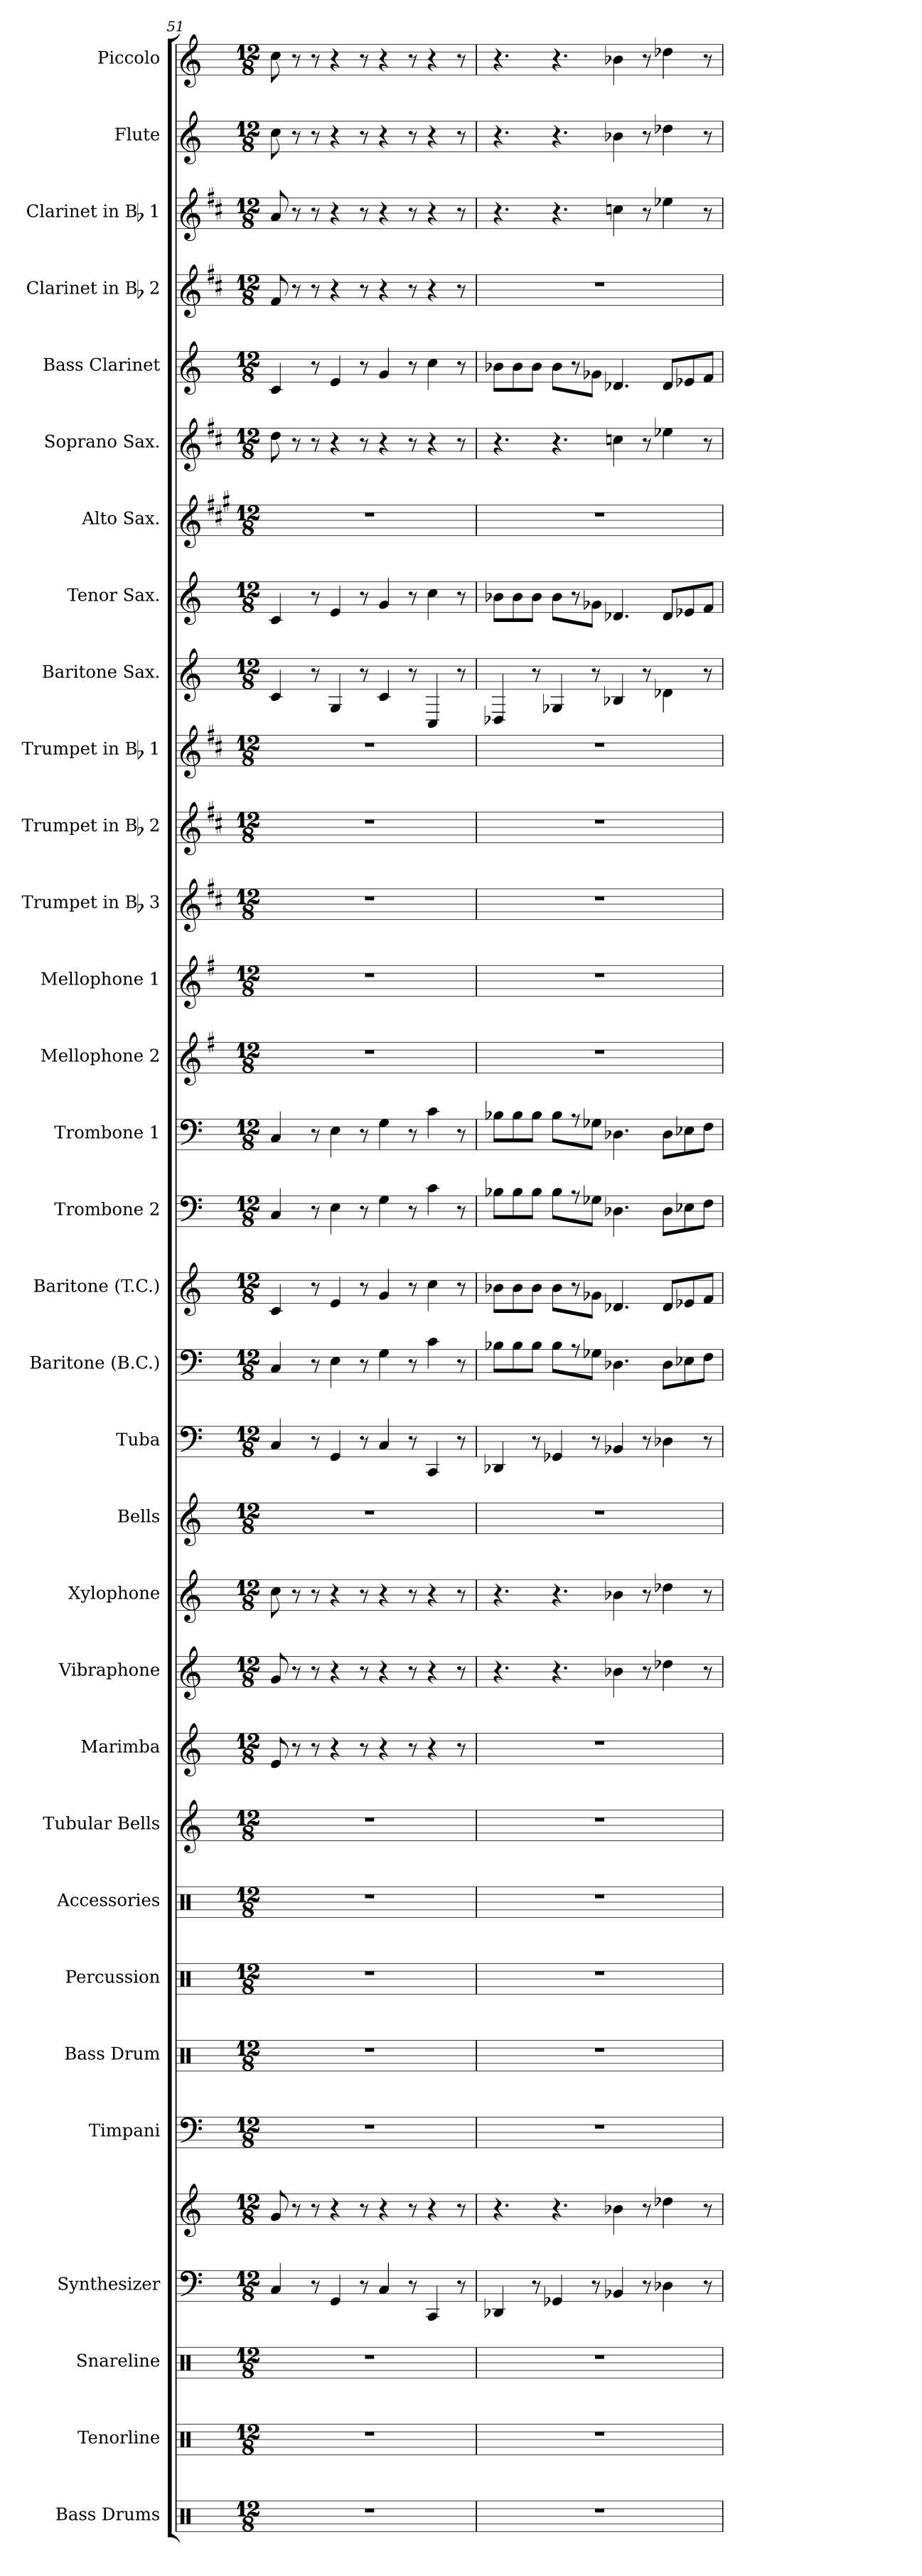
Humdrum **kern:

**kern	**kern	**kern	**kern	**kern	**kern	**kern	**kern	**kern	**kern	**kern	**kern	**kern	**kern	**kern	**kern	**kern	**kern	**kern	**kern	**kern	**kern	**kern	**kern	**kern	**kern	**kern	**kern	**kern	**kern	**kern	**kern	**kern
*part32	*part31	*part30	*part29	*part29	*part28	*part27	*part26	*part25	*part24	*part23	*part22	*part21	*part20	*part19	*part18	*part17	*part16	*part15	*part14	*part13	*part12	*part11	*part10	*part9	*part8	*part7	*part6	*part5	*part4	*part3	*part2	*part1
*staff33	*staff32	*staff31	*staff30	*staff29	*staff28	*staff27	*staff26	*staff25	*staff24	*staff23	*staff22	*staff21	*staff20	*staff19	*staff18	*staff17	*staff16	*staff15	*staff14	*staff13	*staff12	*staff11	*staff10	*staff9	*staff8	*staff7	*staff6	*staff5	*staff4	*staff3	*staff2	*staff1
*I"Bass Drums	*I"Tenorline	*I"Snareline	*I"Synthesizer	*	*I"Timpani	*I"Bass Drum	*I"Percussion	*I"Accessories	*I"Tubular Bells	*I"Marimba	*I"Vibraphone	*I"Xylophone	*I"Bells	*I"Tuba	*I"Baritone (B.C.)	*I"Baritone (T.C.)	*I"Trombone 2	*I"Trombone 1	*I"Mellophone 2	*I"Mellophone 1	*I"Trumpet in Bb 3	*I"Trumpet in Bb 2	*I"Trumpet in Bb 1	*I"Baritone Sax.	*I"Tenor Sax.	*I"Alto Sax.	*I"Soprano Sax.	*I"Bass Clarinet	*I"Clarinet in Bb 2	*I"Clarinet in Bb 1	*I"Flute	*I"Piccolo
*I'B. Dr.	*	*	*I'Synth	*	*I'Timp.	*I'B. Dr.	*I'Perc.	*I'Acc.	*I'T.B.	*I'Mrb.	*I'Vib.	*I'Xyl.	*I'Bls.	*I'Tuba	*I'Bar.	*I'Bar.	*I'Tbn. 2	*I'Tbn. 1	*I'Mello. 2	*I'Mello. 1	*	*	*	*I'B. Sx.	*I'T. Sx.	*I'A. Sx.	*I'S. Sx.	*I'B. Cl.	*	*	*I'Fl.	*I'Picc.
*clefX	*clefX	*clefX	*clefF4	*clefG2	*clefF4	*clefX	*clefX	*clefX	*clefG2	*clefG2	*clefG2	*clefG2	*clefG2	*clefF4	*clefF4	*clefG2	*clefF4	*clefF4	*clefG2	*clefG2	*clefG2	*clefG2	*clefG2	*clefG2	*clefG2	*clefG2	*clefG2	*clefG2	*clefG2	*clefG2	*clefG2	*clefG2
*	*	*	*	*	*	*	*	*	*	*	*	*	*ITrd-14c-24	*	*	*ITrd8c14	*	*	*ITrd4c7	*ITrd4c7	*ITrd1c2	*ITrd1c2	*ITrd1c2	*ITrd12c21	*ITrd8c14	*ITrd5c9	*ITrd1c2	*ITrd8c14	*ITrd1c2	*ITrd1c2	*	*ITrd-7c-12
*k[]	*k[]	*k[]	*k[]	*k[]	*k[]	*k[]	*k[]	*k[]	*k[]	*k[]	*k[]	*k[]	*k[]	*k[]	*k[]	*k[]	*k[]	*k[]	*k[]	*k[]	*k[]	*k[]	*k[]	*k[]	*k[]	*k[]	*k[]	*k[]	*k[]	*k[]	*k[]	*k[]
*C:	*C:	*C:	*C:	*C:	*C:	*C:	*C:	*C:	*C:	*C:	*C:	*C:	*C:	*C:	*C:	*C:	*C:	*C:	*C:	*C:	*C:	*C:	*C:	*C:	*C:	*C:	*C:	*C:	*C:	*C:	*C:	*C:
*M12/8	*M12/8	*M12/8	*M12/8	*M12/8	*M12/8	*M12/8	*M12/8	*M12/8	*M12/8	*M12/8	*M12/8	*M12/8	*M12/8	*M12/8	*M12/8	*M12/8	*M12/8	*M12/8	*M12/8	*M12/8	*M12/8	*M12/8	*M12/8	*M12/8	*M12/8	*M12/8	*M12/8	*M12/8	*M12/8	*M12/8	*M12/8	*M12/8
=51	=51	=51	=51	=51	=51	=51	=51	=51	=51	=51	=51	=51	=51	=51	=51	=51	=51	=51	=51	=51	=51	=51	=51	=51	=51	=51	=51	=51	=51	=51	=51	=51
1.r	1.r	1.r	4C/	8g/	1.r	1.r	1.r	1.r	1.r	8e/	8g/	8cc\	1.r	4C/	4C/	4C/	4C/	4C/	1.r	1.r	1.r	1.r	1.r	4C/	4C/	1.r	8cc\	4C/	8e/	8g/	8cc\	8ccc\
.	.	.	.	8r	.	.	.	.	.	8r	8r	8r	.	.	.	.	.	.	.	.	.	.	.	.	.	.	8r	.	8r	8r	8r	8r
.	.	.	8r	8r	.	.	.	.	.	8r	8r	8r	.	8r	8r	8r	8r	8r	.	.	.	.	.	8r	8r	.	8r	8r	8r	8r	8r	8r
.	.	.	4GG/	4r	.	.	.	.	.	4r	4r	4r	.	4GG/	4E\	4E/	4E\	4E\	.	.	.	.	.	4GG/	4E/	.	4r	4E/	4r	4r	4r	4r
.	.	.	8r	8r	.	.	.	.	.	8r	8r	8r	.	8r	8r	8r	8r	8r	.	.	.	.	.	8r	8r	.	8r	8r	8r	8r	8r	8r
.	.	.	4C/	4r	.	.	.	.	.	4r	4r	4r	.	4C/	4G\	4G/	4G\	4G\	.	.	.	.	.	4C/	4G/	.	4r	4G/	4r	4r	4r	4r
.	.	.	8r	8r	.	.	.	.	.	8r	8r	8r	.	8r	8r	8r	8r	8r	.	.	.	.	.	8r	8r	.	8r	8r	8r	8r	8r	8r
.	.	.	4CC/	4r	.	.	.	.	.	4r	4r	4r	.	4CC/	4c\	4c\	4c\	4c\	.	.	.	.	.	4CC/	4c\	.	4r	4c\	4r	4r	4r	4r
.	.	.	8r	8r	.	.	.	.	.	8r	8r	8r	.	8r	8r	8r	8r	8r	.	.	.	.	.	8r	8r	.	8r	8r	8r	8r	8r	8r
=52	=52	=52	=52	=52	=52	=52	=52	=52	=52	=52	=52	=52	=52	=52	=52	=52	=52	=52	=52	=52	=52	=52	=52	=52	=52	=52	=52	=52	=52	=52	=52	=52
1.r	1.r	1.r	4DD-X/	4.r	1.r	1.r	1.r	1.r	1.r	1.r	4.r	4.r	1.r	4DD-X/	8B-X\L	8B-X\L	8B-X\L	8B-X\L	1.r	1.r	1.r	1.r	1.r	4DD-X/	8B-X\L	1.r	4.r	8B-X\L	1.r	4.r	4.r	4.r
.	.	.	.	.	.	.	.	.	.	.	.	.	.	.	8B-\	8B-\	8B-\	8B-\	.	.	.	.	.	.	8B-\	.	.	8B-\	.	.	.	.
.	.	.	8r	.	.	.	.	.	.	.	.	.	.	8r	8B-\J	8B-\J	8B-\J	8B-\J	.	.	.	.	.	8r	8B-\J	.	.	8B-\J	.	.	.	.
.	.	.	4GG-X/	4.r	.	.	.	.	.	.	4.r	4.r	.	4GG-X/	8B-\L	8B-\L	8B-\L	8B-\L	.	.	.	.	.	4GG-X/	8B-\L	.	4.r	8B-\L	.	4.r	4.r	4.r
.	.	.	.	.	.	.	.	.	.	.	.	.	.	.	8r	8r	8r	8r	.	.	.	.	.	.	8r	.	.	8r	.	.	.	.
.	.	.	8r	.	.	.	.	.	.	.	.	.	.	8r	8G-X\J	8G-X\J	8G-X\J	8G-X\J	.	.	.	.	.	8r	8G-X\J	.	.	8G-X\J	.	.	.	.
.	.	.	4BB-X/	4b-X\	.	.	.	.	.	.	4b-X\	4b-X\	.	4BB-X/	4.D-X\	4.D-X/	4.D-X\	4.D-X\	.	.	.	.	.	4BB-X/	4.D-X/	.	4b-X\	4.D-X/	.	4b-X\	4b-X\	4bb-X\
.	.	.	8r	8r	.	.	.	.	.	.	8r	8r	.	8r	.	.	.	.	.	.	.	.	.	8r	.	.	8r	.	.	8r	8r	8r
.	.	.	4D-X\	4dd-X\	.	.	.	.	.	.	4dd-X\	4dd-X\	.	4D-X\	8D-\L	8D-/L	8D-\L	8D-\L	.	.	.	.	.	4D-X\	8D-/L	.	4dd-X\	8D-/L	.	4dd-X\	4dd-X\	4ddd-X\
.	.	.	.	.	.	.	.	.	.	.	.	.	.	.	8E-X\	8E-X/	8E-X\	8E-X\	.	.	.	.	.	.	8E-X/	.	.	8E-X/	.	.	.	.
.	.	.	8r	8r	.	.	.	.	.	.	8r	8r	.	8r	8F\J	8F/J	8F\J	8F\J	.	.	.	.	.	8r	8F/J	.	8r	8F/J	.	8r	8r	8r
=	=	=	=	=	=	=	=	=	=	=	=	=	=	=	=	=	=	=	=	=	=	=	=	=	=	=	=	=	=	=	=	=
*-	*-	*-	*-	*-	*-	*-	*-	*-	*-	*-	*-	*-	*-	*-	*-	*-	*-	*-	*-	*-	*-	*-	*-	*-	*-	*-	*-	*-	*-	*-	*-	*-
